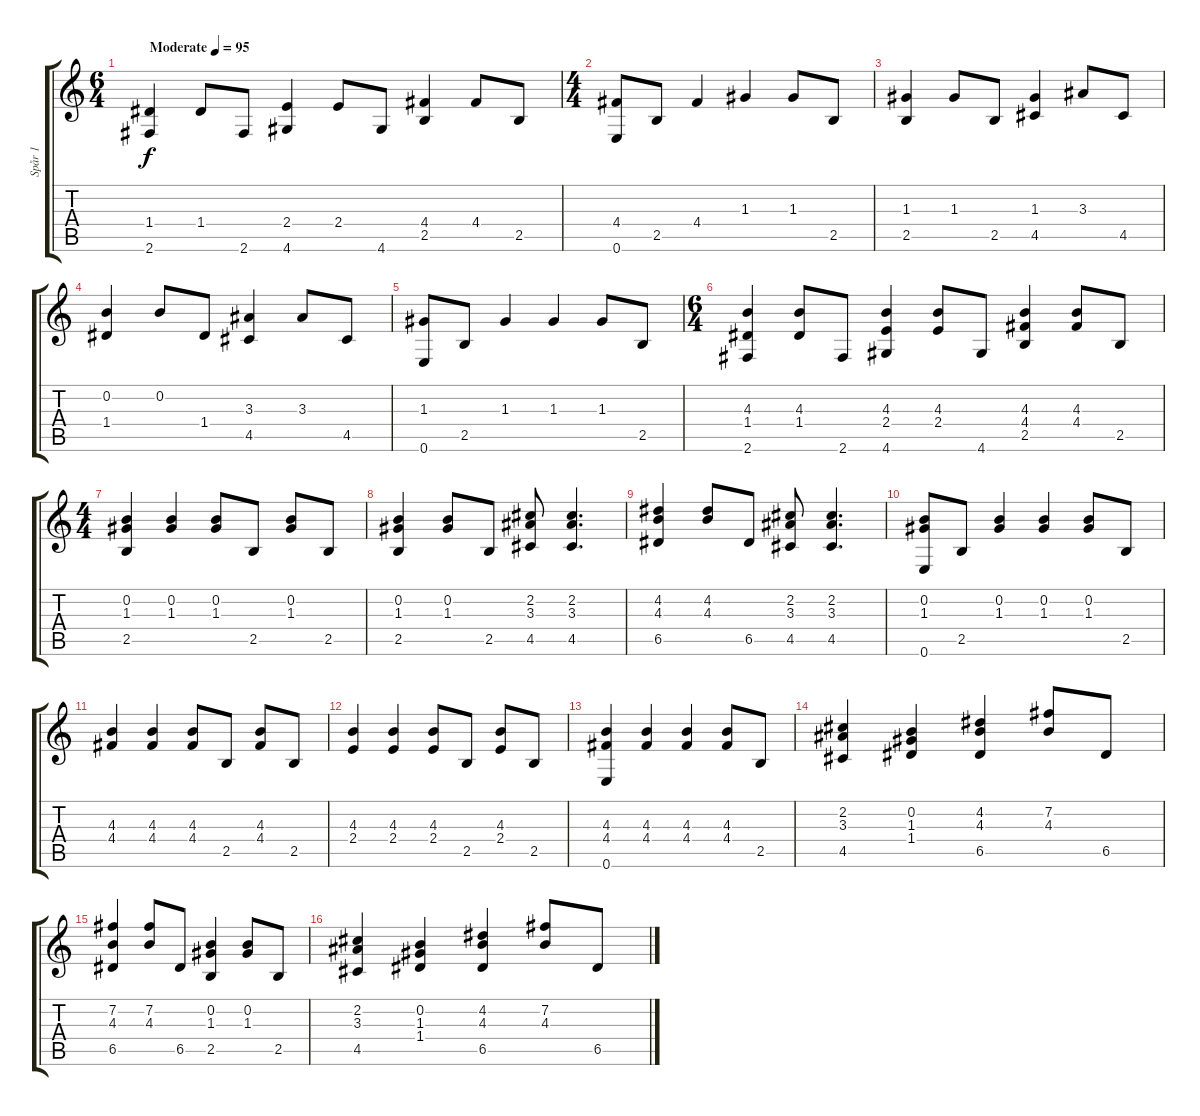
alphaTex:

\track ("Spår 1" "Spår 1") {instrument acousticguitarnylon}
\staff {score tabs}
\tuning (E4 B3 G3 D3 A2 E2) {hide}
\ts (6 4)
\tempo (95 "Moderate")
\clef g2
\ks c
(1.4 2.6).4{dy f instrument acousticguitarnylon} 1.4.8 2.6.8 (2.4 4.6).4 2.4.8 4.6.8 (4.4 2.5).4 4.4.8 2.5.8 |
\ts (4 4)
(4.4 0.6).8 2.5.8 4.4.4 1.3.4 1.3.8 2.5.8 |
(1.3 2.5).4 1.3.8 2.5.8 (1.3 4.5).4 3.3.8 4.5.8 |
(0.2 1.4).4 0.2.8 1.4.8 (3.3 4.5).4 3.3.8 4.5.8 |
(1.3 0.6).8 2.5.8 1.3.4 1.3.4 1.3.8 2.5.8 |
\ts (6 4)
(4.3 1.4 2.6).4 (4.3 1.4).8 2.6.8 (4.3 2.4 4.6).4 (4.3 2.4).8 4.6.8 (4.3 4.4 2.5).4 (4.3 4.4).8 2.5.8 |
\ts (4 4)
(0.2 1.3 2.5).4 (0.2 1.3).4 (0.2 1.3).8 2.5.8 (0.2 1.3).8 2.5.8 |
(0.2 1.3 2.5).4 (0.2 1.3).8 2.5.8 (2.2 3.3 4.5).8 (2.2 3.3 4.5).4{d} |
(4.2 4.3 6.5).4 (4.2 4.3).8 6.5.8 (2.2 3.3 4.5).8 (2.2 3.3 4.5).4{d} |
(0.2 1.3 0.6).8 2.5.8 (0.2 1.3).4 (0.2 1.3).4 (0.2 1.3).8 2.5.8 |
(4.3 4.4).4 (4.3 4.4).4 (4.3 4.4).8 2.5.8 (4.3 4.4).8 2.5.8 |
(4.3 2.4).4 (4.3 2.4).4 (4.3 2.4).8 2.5.8 (4.3 2.4).8 2.5.8 |
(4.3 4.4 0.6).4 (4.3 4.4).4 (4.3 4.4).4 (4.3 4.4).8 2.5.8 |
(2.2 3.3 4.5).4 (0.2 1.3 1.4).4 (4.2 4.3 6.5).4 (7.2 4.3).8 6.5.8 |
(7.2 4.3 6.5).4 (7.2 4.3).8 6.5.8 (0.2 1.3 2.5).4 (0.2 1.3).8 2.5.8 |
(2.2 3.3 4.5).4 (0.2 1.3 1.4).4 (4.2 4.3 6.5).4 (7.2 4.3).8 6.5.8
